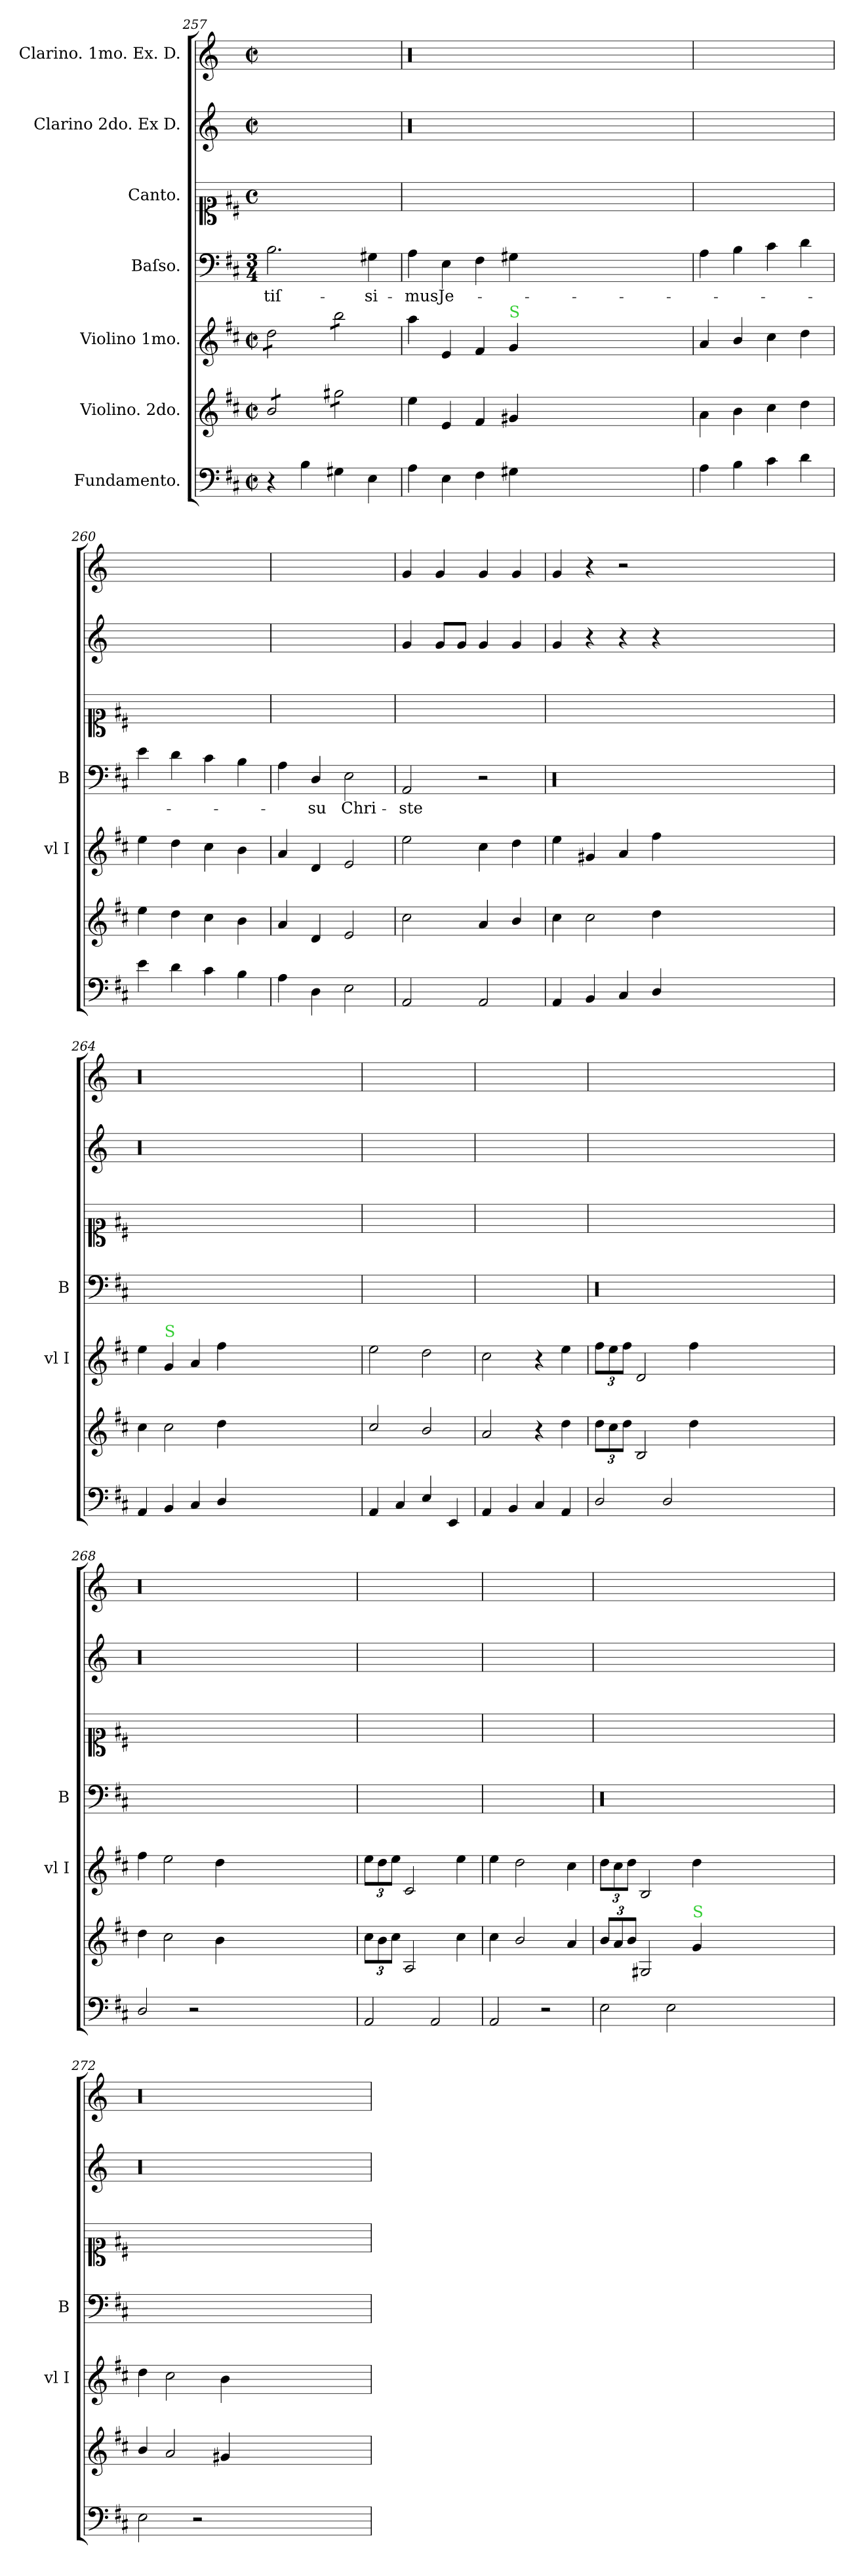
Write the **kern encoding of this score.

**kern	**kern	**kern	**kern	**text	**kern	**kern	**kern
*part7	*part6	*part5	*part4	*part4	*part3	*part2	*part1
*staff7	*staff6	*staff5	*staff4	*staff4	*staff3	*staff2	*staff1
*I"Fundamento.	*I"Violino. 2do.	*I"Violino 1mo.	*I"Baſso.	*	*I"Canto.	*I"Clarino 2do. Ex D.	*I"Clarino. 1mo. Ex. D.
*	*	*I'vl I	*I'B	*	*	*	*
*clefF4	*clefG2	*clefG2	*clefF4	*	*clefC1	*clefG2	*clefG2
*	*	*	*	*	*	*ITrd-1c-2	*ITrd-1c-2
*k[f#c#]	*k[f#c#]	*k[f#c#]	*k[f#c#]	*	*k[f#c#]	*k[f#c#]	*k[f#c#]
*M2/2	*M2/2	*M2/2	*M3/4	*	*M4/4	*M2/2	*M2/2
*met(c|)	*met(c|)	*met(c|)	*	*	*met(c)	*met(c|)	*met(c|)
=257	=257	=257	=257	=257	=257	=257	=257
*	*tremolo	*	*	*	*	*	*
*	*	*tremolo	*	*	*	*	*
4r	8b/L	8dd\L	2.B\	-tiſ-	1ryy	1ryy	1ryy
.	8b/	8dd\	.	.	.	.	.
4B\	8b/	8dd\	.	.	.	.	.
.	8b/J	8dd\J	.	.	.	.	.
4G#X\	8gg#X\L	8bb\L	.	.	.	.	.
.	8gg#X\	8bb\	.	.	.	.	.
4E\	8gg#X\	8bb\	4G#X\	-si-	.	.	.
.	8gg#X\J	8bb\J	.	.	.	.	.
*	*	*Xtremolo	*	*	*	*	*
*	*Xtremolo	*	*	*	*	*	*
=258	=258	=258	=258	=258	=258	=258	=258
4A\	4ee\	4aa\	4A\	-mus	1ryy	00r	00r
4E\	4e/	4e/	4E\	Je-	.	.	.
4F#\	4f#/	4f#/	4F#\	.	.	.	.
!	!	!LO:TX:a:color=limegreen:t=S	!	!	!	!	!
4G#X\	4g#X/	4g/	4G#X\	.	.	.	.
0.ryy	0.ryy	0.ryy	0.ryy	.	0.ryy	.	.
=259	=259	=259	=259	=259	=259	=259	=259
4A\	4a\	4a/	4A\	.	1ryy	1ryy	1ryy
4B\	4b\	4b/	4B\	.	.	.	.
4c#\	4cc#\	4cc#\	4c#\	.	.	.	.
4d\	4dd\	4dd\	4d\	.	.	.	.
=260	=260	=260	=260	=260	=260	=260	=260
4e\	4ee\	4ee\	4e\	.	1ryy	1ryy	1ryy
4d\	4dd\	4dd\	4d\	.	.	.	.
4c#\	4cc#\	4cc#\	4c#\	.	.	.	.
4B\	4b\	4b\	4B\	.	.	.	.
=261	=261	=261	=261	=261	=261	=261	=261
4A\	4a/	4a/	4A\	.	1ryy	1ryy	1ryy
4D\	4d/	4d/	4D/	-su	.	.	.
2E\	2e/	2e/	2E\	Chri-	.	.	.
=262	=262	=262	=262	=262	=262	=262	=262
2AA/	2cc#\	2ee\	2AA/	-ste	1ryy	4a/	4a/
.	.	.	.	.	.	8a/L	4a/
.	.	.	.	.	.	8a/J	.
2AA/	4a/	4cc#\	2r	.	.	4a/	4a/
.	4b/	4dd\	.	.	.	4a/	4a/
=263	=263	=263	=263	=263	=263	=263	=263
4AA/	4cc#\	4ee\	00r	.	1ryy	4a/	4a/
4BB/	2cc#\	4g#X/	.	.	.	4r	4r
4C#/	.	4a/	.	.	.	4r	2r
4D/	4dd\	4ff#\	.	.	.	4r	.
0.ryy	0.ryy	0.ryy	.	.	0.ryy	0.ryy	0.ryy
=264	=264	=264	=264	=264	=264	=264	=264
4AA/	4cc#\	4ee\	00ryy	.	1ryy	00r	00r
!	!	!LO:TX:a:color=limegreen:t=S	!	!	!	!	!
4BB/	2cc#\	4g/	.	.	.	.	.
4C#/	.	4a/	.	.	.	.	.
4D/	4dd\	4ff#\	.	.	.	.	.
0.ryy	0.ryy	0.ryy	.	.	0.ryy	.	.
=265	=265	=265	=265	=265	=265	=265	=265
4AA/	2cc#/	2ee\	1ryy	.	1ryy	1ryy	1ryy
4C#/	.	.	.	.	.	.	.
4E/	2b/	2dd\	.	.	.	.	.
4EE/	.	.	.	.	.	.	.
=266	=266	=266	=266	=266	=266	=266	=266
4AA/	2a/	2cc#\	1ryy	.	1ryy	1ryy	1ryy
4BB/	.	.	.	.	.	.	.
4C#/	4r	4r	.	.	.	.	.
4AA/	4dd\	4ee\	.	.	.	.	.
=267	=267	=267	=267	=267	=267	=267	=267
2D/	12dd\L	12ff#\L	00r	.	1ryy	00ryy	00ryy
.	12cc#\	12ee\	.	.	.	.	.
.	12dd\J	12ff#\J	.	.	.	.	.
.	2B/	2d/	.	.	.	.	.
2D/	.	.	.	.	.	.	.
.	4dd\	4ff#\	.	.	.	.	.
0.ryy	0.ryy	0.ryy	.	.	0.ryy	.	.
=268	=268	=268	=268	=268	=268	=268	=268
2D/	4dd\	4ff#\	00ryy	.	1ryy	00r	00r
.	2cc#\	2ee\	.	.	.	.	.
2r	.	.	.	.	.	.	.
.	4b\	4dd\	.	.	.	.	.
0.ryy	0.ryy	0.ryy	.	.	0.ryy	.	.
=269	=269	=269	=269	=269	=269	=269	=269
2AA/	12cc#\L	12ee\L	1ryy	.	1ryy	1ryy	1ryy
.	12b\	12dd\	.	.	.	.	.
.	12cc#\J	12ee\J	.	.	.	.	.
.	2A/	2c#/	.	.	.	.	.
2AA/	.	.	.	.	.	.	.
.	4cc#\	4ee\	.	.	.	.	.
=270	=270	=270	=270	=270	=270	=270	=270
2AA/	4cc#\	4ee\	1ryy	.	1ryy	1ryy	1ryy
.	2b/	2dd\	.	.	.	.	.
2r	.	.	.	.	.	.	.
.	4a/	4cc#\	.	.	.	.	.
=271	=271	=271	=271	=271	=271	=271	=271
2E\	12b/L	12dd\L	00r	.	1ryy	00ryy	00ryy
.	12a/	12cc#\	.	.	.	.	.
.	12b/J	12dd\J	.	.	.	.	.
.	2G#X/	2B/	.	.	.	.	.
2E\	.	.	.	.	.	.	.
!	!LO:TX:a:color=limegreen:t=S	!	!	!	!	!	!
.	4g/	4dd\	.	.	.	.	.
0.ryy	0.ryy	0.ryy	.	.	0.ryy	.	.
=272	=272	=272	=272	=272	=272	=272	=272
2E\	4b/	4dd\	00ryy	.	1ryy	00r	00r
.	2a/	2cc#\	.	.	.	.	.
2r	.	.	.	.	.	.	.
.	4g#X/	4b\	.	.	.	.	.
0.ryy	0.ryy	0.ryy	.	.	0.ryy	.	.
=	=	=	=	=	=	=	=
*-	*-	*-	*-	*-	*-	*-	*-
